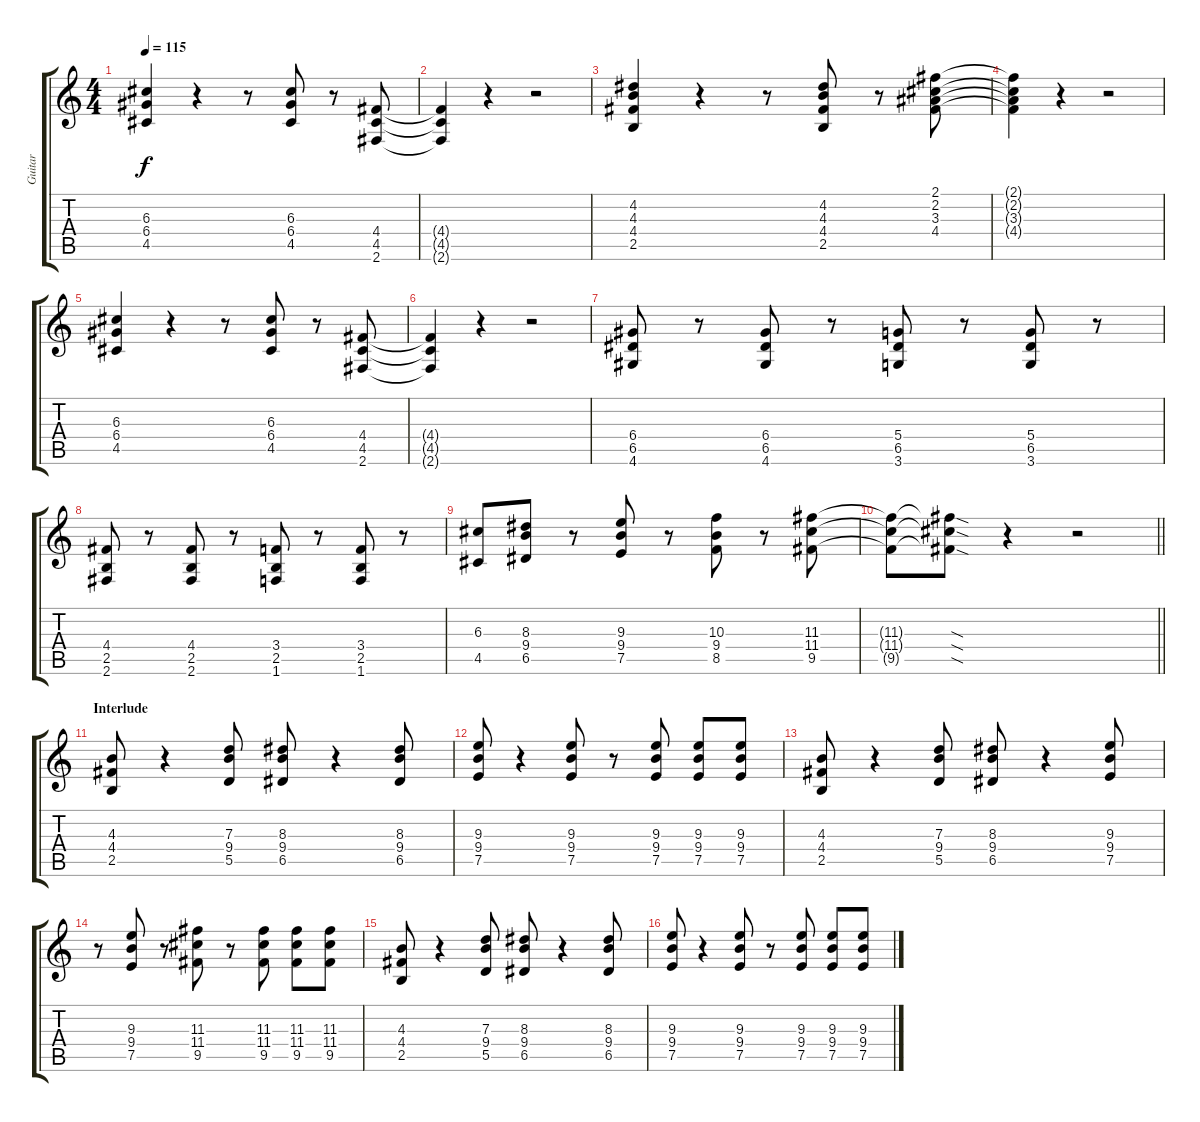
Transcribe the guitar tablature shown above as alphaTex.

\track ("Guitar" "Guitar") {instrument distortionguitar}
\staff {score tabs}
\tuning (E4 B3 G3 D3 A2 E2) {hide}
\ts (4 4)
\tempo 115
\clef g2
\ks c
(6.3 6.4 4.5).4{dy f} r.4 r.8 (6.3 6.4 4.5).8 r.8 (4.4 4.5 2.6).8 |
(4.4{t} 4.5{t} 2.6{t}).4 r.4 r.2 |
(4.2 4.3 4.4 2.5).4 r.4 r.8 (4.2 4.3 4.4 2.5).8 r.8 (2.1 2.2 3.3 4.4).8 |
(2.1{t} 2.2{t} 3.3{t} 4.4{t}).4 r.4 r.2 |
(6.3 6.4 4.5).4 r.4 r.8 (6.3 6.4 4.5).8 r.8 (4.4 4.5 2.6).8 |
(4.4{t} 4.5{t} 2.6{t}).4 r.4 r.2 |
(6.4 6.5 4.6).8 r.8 (6.4 6.5 4.6).8 r.8 (5.4 6.5 3.6).8 r.8 (5.4 6.5 3.6).8 r.8 |
(4.4 2.5 2.6).8 r.8 (4.4 2.5 2.6).8 r.8 (3.4 2.5 1.6).8 r.8 (3.4 2.5 1.6).8 r.8 |
(6.3 4.5).8 (8.3 9.4 6.5).8 r.8 (9.3 9.4 7.5).8 r.8 (10.3 9.4 8.5).8 r.8 (11.3 11.4 9.5).8 |
\barLineRight lightlight
(11.3{t} 11.4{t} 9.5{t}).8 (11.3{sod t} 11.4{sod t} 9.5{sod t}).8 r.4 r.2 |
\section ("" "Interlude")
(4.3 4.4 2.5).8 r.4 (7.3 9.4 5.5).8 (8.3 9.4 6.5).8 r.4 (8.3 9.4 6.5).8 |
(9.3 9.4 7.5).8 r.4 (9.3 9.4 7.5).8 r.8 (9.3 9.4 7.5).8 (9.3 9.4 7.5).8 (9.3 9.4 7.5).8 |
(4.3 4.4 2.5).8 r.4 (7.3 9.4 5.5).8 (8.3 9.4 6.5).8 r.4 (9.3 9.4 7.5).8 |
r.8 (9.3 9.4 7.5).8 r.8 (11.3 11.4 9.5).8 r.8 (11.3 11.4 9.5).8 (11.3 11.4 9.5).8 (11.3 11.4 9.5).8 |
(4.3 4.4 2.5).8 r.4 (7.3 9.4 5.5).8 (8.3 9.4 6.5).8 r.4 (8.3 9.4 6.5).8 |
(9.3 9.4 7.5).8 r.4 (9.3 9.4 7.5).8 r.8 (9.3 9.4 7.5).8 (9.3 9.4 7.5).8 (9.3 9.4 7.5).8
